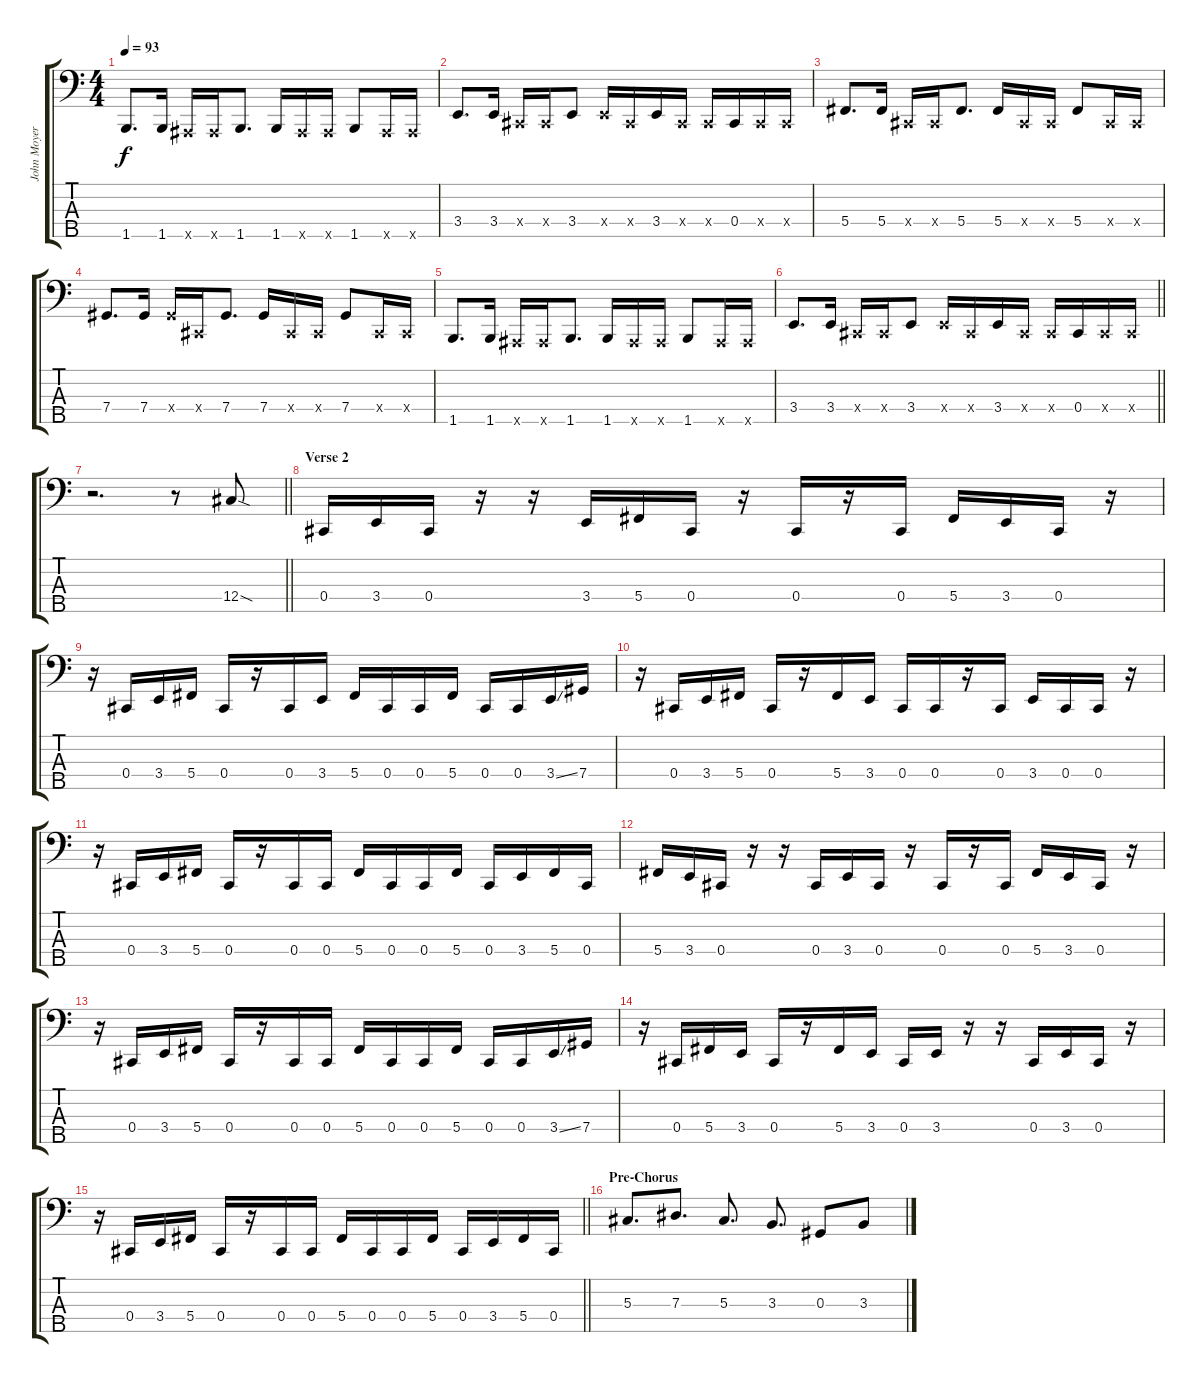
\track ("John Moyer" "John Moyer") {instrument electricbassfinger}
\staff {score tabs}
\tuning (Gb2 Db2 Ab1 Db1 Bb0) {hide}
\ts (4 4)
\tempo 93
\clef f4
\ks c
1.5.8{d dy f} 1.5.16 0.5{x}.16 0.5{x}.16 1.5.8{d} 1.5.16 0.5{x}.16 0.5{x}.16 1.5.8 0.5{x}.16 0.5{x}.16 |
3.4.8{d} 3.4.16 0.4{x}.16 0.4{x}.16 3.4.8 3.4{x}.16 0.4{x}.16 3.4.16 0.4{x}.16 0.4{x}.16 0.4.16 0.4{x}.16 0.4{x}.16 |
5.4.8{d} 5.4.16 0.4{x}.16 0.4{x}.16 5.4.8{d} 5.4.16 0.4{x}.16 0.4{x}.16 5.4.8 0.4{x}.16 0.4{x}.16 |
7.4.8{d} 7.4.16 7.4{x}.16 0.4{x}.16 7.4.8{d} 7.4.16 0.4{x}.16 0.4{x}.16 7.4.8 0.4{x}.16 0.4{x}.16 |
1.5.8{d} 1.5.16 0.5{x}.16 0.5{x}.16 1.5.8{d} 1.5.16 0.5{x}.16 0.5{x}.16 1.5.8 0.5{x}.16 0.5{x}.16 |
\barLineRight lightlight
3.4.8{d} 3.4.16 0.4{x}.16 0.4{x}.16 3.4.8 3.4{x}.16 0.4{x}.16 3.4.16 0.4{x}.16 0.4{x}.16 0.4.16 0.4{x}.16 0.4{x}.16 |
\barLineRight lightlight
r.2{d} r.8 12.4{sod}.8 |
\section ("" "Verse 2")
0.4.16 3.4.16 0.4.16 r.16 r.16 3.4.16 5.4.16 0.4.16 r.16 0.4.16 r.16 0.4.16 5.4.16 3.4.16 0.4.16 r.16 |
r.16 0.4.16 3.4.16 5.4.16 0.4.16 r.16 0.4.16 3.4.16 5.4.16 0.4.16 0.4.16 5.4.16 0.4.16 0.4.16 3.4{ss}.16 7.4.16 |
r.16 0.4.16 3.4.16 5.4.16 0.4.16 r.16 5.4.16 3.4.16 0.4.16 0.4.16 r.16 0.4.16 3.4.16 0.4.16 0.4.16 r.16 |
r.16 0.4.16 3.4.16 5.4.16 0.4.16 r.16 0.4.16 0.4.16 5.4.16 0.4.16 0.4.16 5.4.16 0.4.16 3.4.16 5.4.16 0.4.16 |
5.4.16 3.4.16 0.4.16 r.16 r.16 0.4.16 3.4.16 0.4.16 r.16 0.4.16 r.16 0.4.16 5.4.16 3.4.16 0.4.16 r.16 |
r.16 0.4.16 3.4.16 5.4.16 0.4.16 r.16 0.4.16 0.4.16 5.4.16 0.4.16 0.4.16 5.4.16 0.4.16 0.4.16 3.4{ss}.16 7.4.16 |
r.16 0.4.16 5.4.16 3.4.16 0.4.16 r.16 5.4.16 3.4.16 0.4.16 3.4.16 r.16 r.16 0.4.16 3.4.16 0.4.16 r.16 |
\barLineRight lightlight
r.16 0.4.16 3.4.16 5.4.16 0.4.16 r.16 0.4.16 0.4.16 5.4.16 0.4.16 0.4.16 5.4.16 0.4.16 3.4.16 5.4.16 0.4.16 |
\section ("" "Pre-Chorus")
5.3.8{d} 7.3.8{d} 5.3.8{d} 3.3.8{d} 0.3.8 3.3.8
